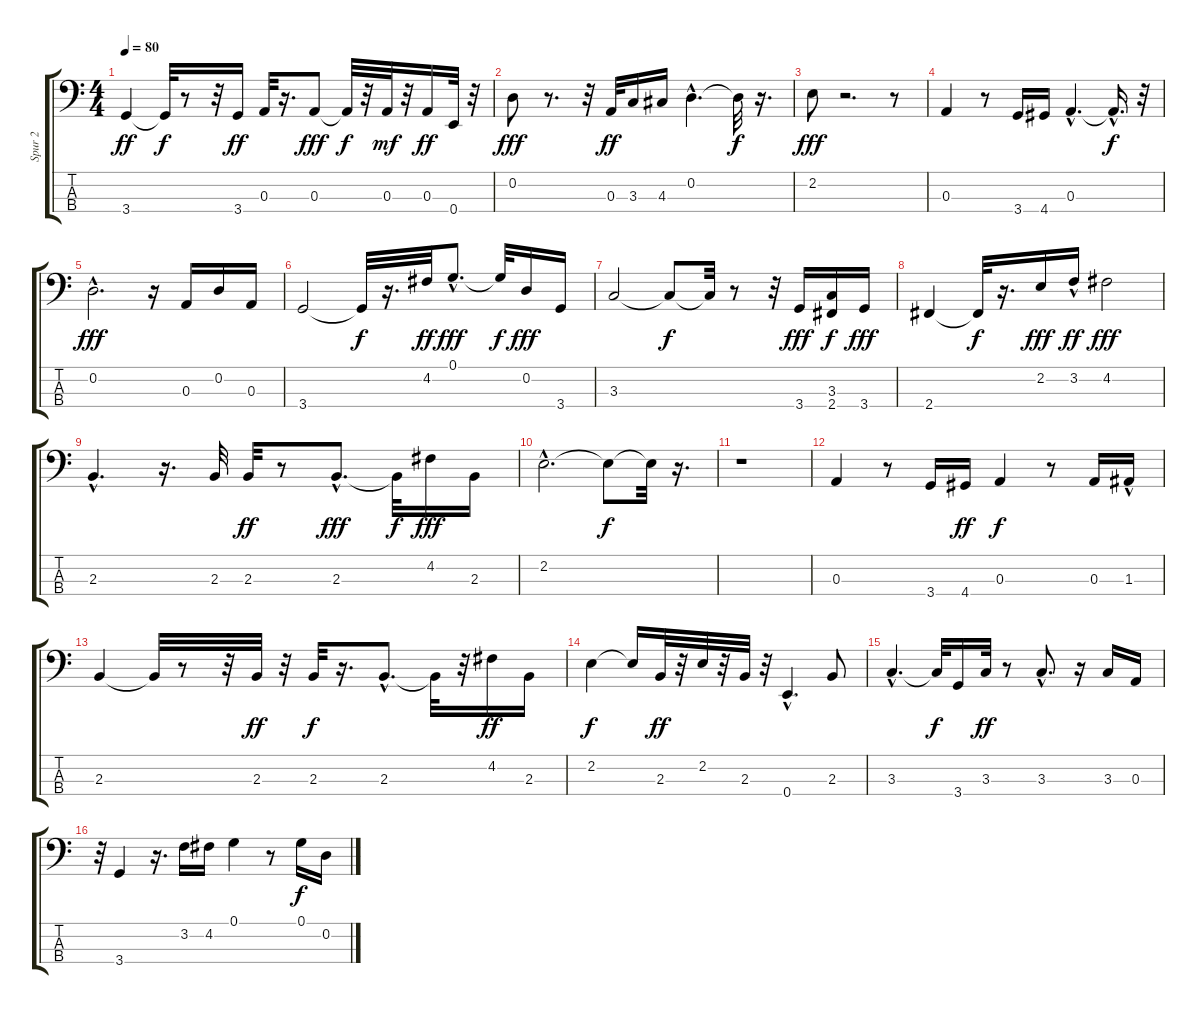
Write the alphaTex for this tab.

\track ("Spur 2" "Spur 2") {instrument electricbassfinger}
\staff {score tabs}
\tuning (G2 D2 A1 E1) {hide}
\ts (4 4)
\tempo 80
\clef f4
\ks c
3.4.4{dy ff} 3.4{t}.32{dy f} r.8 r.32 3.4.16{dy ff} 0.3.32 r.16{d} 0.3.8{dy fff} 0.3{t}.32{dy f} r.32 0.3.32{dy mf} r.32 0.3.16{dy ff} 0.4.32 r.32 |
0.2.8{dy fff} r.8{d} r.32 0.3.32{dy ff} 3.3.16 4.3.16 0.2{hac}.4{d} 0.2{t}.32{dy f} r.16{d} |
2.2.8{dy fff} r.2{d} r.8 |
0.3.4 r.8 3.4.16 4.4.16 0.3{hac}.4{d} 0.3{hac t}.16{d dy f} r.32 |
0.2{hac}.2{d dy fff} r.16 0.3.16 0.2.16 0.3.16 |
3.4.2 3.4{t}.32{dy f} r.16{d} 4.2.32{dy ff} 0.1{hac}.8{d dy fff} 0.1{t}.32{dy f} 0.2.16{dy fff} 3.4.16 |
3.3.2 3.3{t}.8{dy f} 3.3{t}.32 r.8 r.32 3.4.16{dy fff} (3.3 2.4).16{dy f} 3.4.16{dy fff} |
2.4.4 2.4{t}.32{dy f} r.16{d} 2.2.16{dy fff} 3.2{hac}.16{dy ff} 4.2.2{dy fff} |
2.3{hac}.4{d} r.16{d} 2.3.32 2.3.32{dy ff} r.8 2.3{hac}.8{d dy fff} 2.3{t}.32{dy f} 4.2.16{dy fff} 2.3.16 |
2.2{hac}.2{d} 2.2{t}.8{dy f} 2.2{t}.32 r.16{d} |
r.1 |
0.3.4 r.8 3.4.16 4.4.16{dy ff} 0.3.4{dy f} r.8 0.3.16 1.3{hac}.16 |
2.3.4 2.3{t}.32 r.8 r.32 2.3.32{dy ff} r.32 2.3.32{dy f} r.16{d} 2.3{hac}.8{d} 2.3{t}.32 r.32 4.2.16{dy ff} 2.3.16 |
2.2.4{dy f} 2.2{t}.16 2.3.32{dy ff} r.32 2.2.32 r.32 2.3.32 r.32 0.4{hac}.4{d} 2.3.8 |
3.3{hac}.4{d} 3.3{t}.32{dy f} 3.4.16 3.3.32{dy ff} r.8 3.3{hac}.8{d} r.16 3.3.16 0.3.16 |
r.32 3.4.4 r.16{d} 3.2.16 4.2.16 0.1.4 r.8 0.1.16{dy f} 0.2.16
